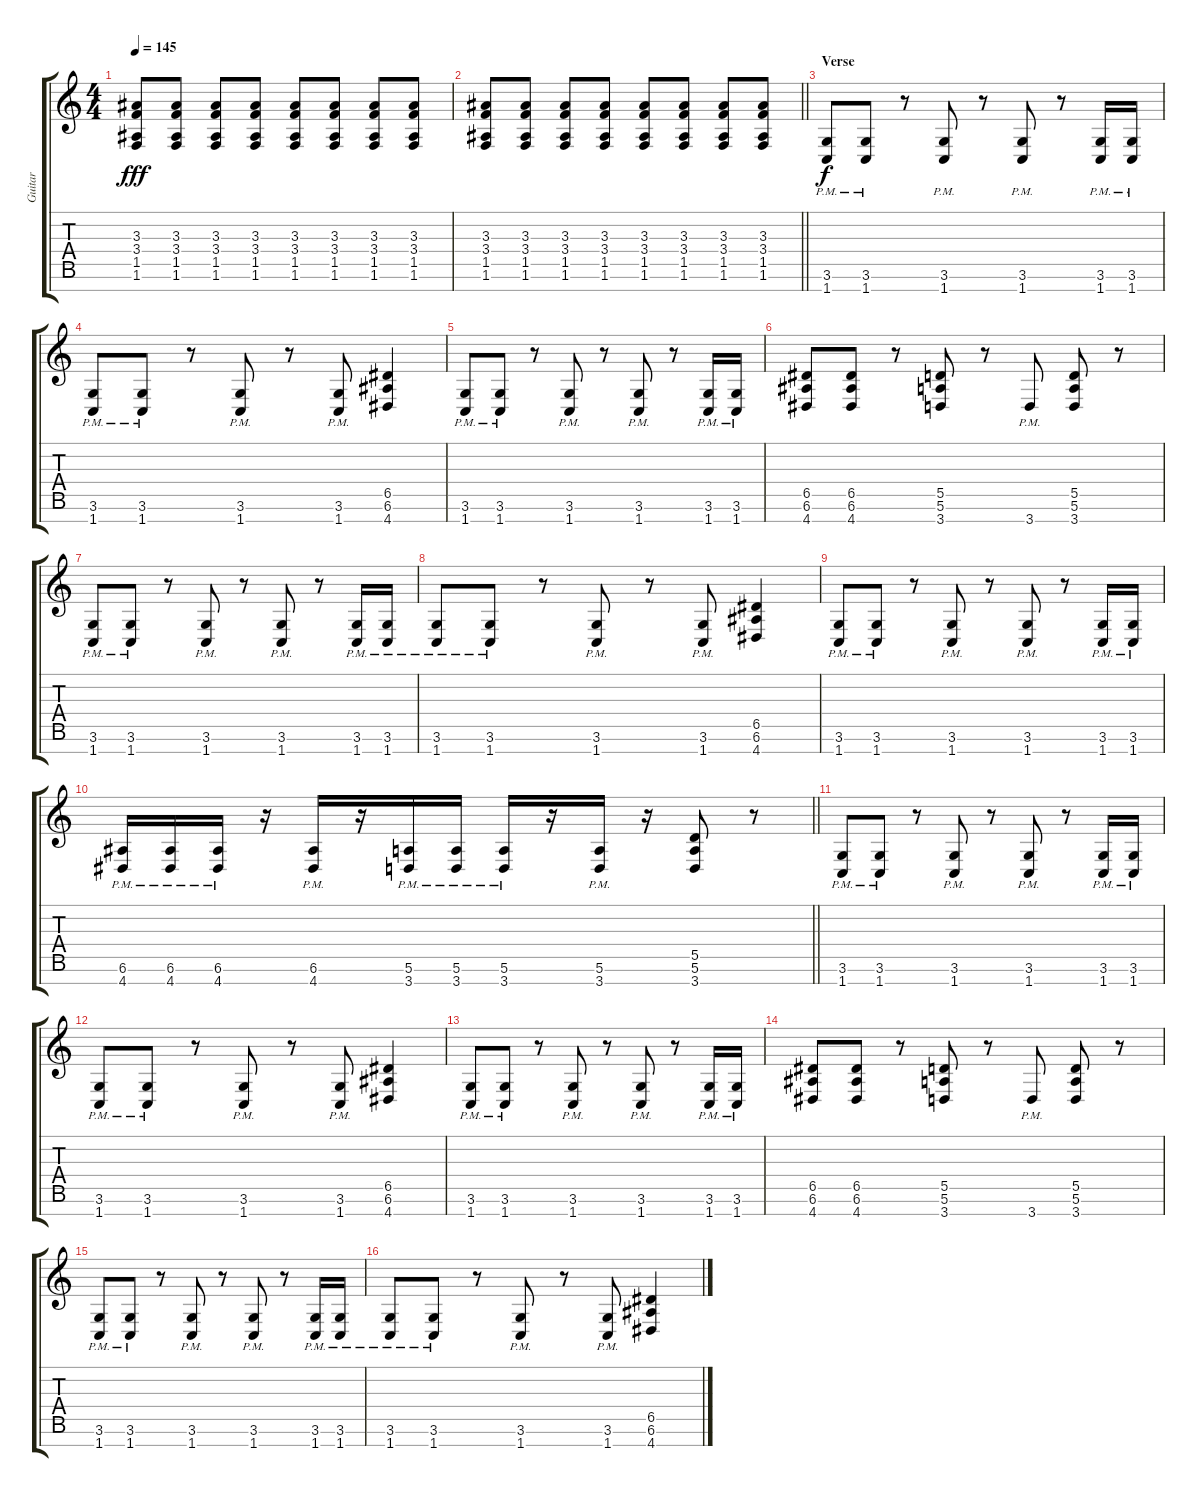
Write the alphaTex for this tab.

\track ("Guitar" "Guitar") {instrument distortionguitar}
\staff {score tabs}
\tuning (E4 B3 G3 D3 A2 E2 B1) {hide}
\ts (4 4)
\tempo 145
\clef g2
\ks c
(3.3 3.4 1.5 1.6).8{dy fff} (3.3 3.4 1.5 1.6).8 (3.3 3.4 1.5 1.6).8 (3.3 3.4 1.5 1.6).8 (3.3 3.4 1.5 1.6).8 (3.3 3.4 1.5 1.6).8 (3.3 3.4 1.5 1.6).8 (3.3 3.4 1.5 1.6).8 |
\barLineRight lightlight
(3.3 3.4 1.5 1.6).8 (3.3 3.4 1.5 1.6).8 (3.3 3.4 1.5 1.6).8 (3.3 3.4 1.5 1.6).8 (3.3 3.4 1.5 1.6).8 (3.3 3.4 1.5 1.6).8 (3.3 3.4 1.5 1.6).8 (3.3 3.4 1.5 1.6).8 |
\section ("" "Verse")
(3.6{pm} 1.7{pm}).8{dy f} (3.6{pm} 1.7{pm}).8 r.8 (3.6{pm} 1.7{pm}).8 r.8 (3.6{pm} 1.7{pm}).8 r.8 (3.6{pm} 1.7{pm}).16 (3.6{pm} 1.7{pm}).16 |
(3.6{pm} 1.7{pm}).8 (3.6{pm} 1.7{pm}).8 r.8 (3.6{pm} 1.7{pm}).8 r.8 (3.6{pm} 1.7{pm}).8 (6.5 6.6 4.7).4 |
(3.6{pm} 1.7{pm}).8 (3.6{pm} 1.7{pm}).8 r.8 (3.6{pm} 1.7{pm}).8 r.8 (3.6{pm} 1.7{pm}).8 r.8 (3.6{pm} 1.7{pm}).16 (3.6{pm} 1.7{pm}).16 |
(6.5 6.6 4.7).8 (6.5 6.6 4.7).8 r.8 (5.5 5.6 3.7).8 r.8 3.7{pm}.8 (5.5 5.6 3.7).8 r.8 |
(3.6{pm} 1.7{pm}).8 (3.6{pm} 1.7{pm}).8 r.8 (3.6{pm} 1.7{pm}).8 r.8 (3.6{pm} 1.7{pm}).8 r.8 (3.6{pm} 1.7{pm}).16 (3.6{pm} 1.7{pm}).16 |
(3.6{pm} 1.7{pm}).8 (3.6{pm} 1.7{pm}).8 r.8 (3.6{pm} 1.7{pm}).8 r.8 (3.6{pm} 1.7{pm}).8 (6.5 6.6 4.7).4 |
(3.6{pm} 1.7{pm}).8 (3.6{pm} 1.7{pm}).8 r.8 (3.6{pm} 1.7{pm}).8 r.8 (3.6{pm} 1.7{pm}).8 r.8 (3.6{pm} 1.7{pm}).16 (3.6{pm} 1.7{pm}).16 |
\barLineRight lightlight
(6.6{pm} 4.7{pm}).16 (6.6{pm} 4.7{pm}).16 (6.6{pm} 4.7{pm}).16 r.16 (6.6{pm} 4.7{pm}).16 r.16 (5.6{pm} 3.7{pm}).16 (5.6{pm} 3.7{pm}).16 (5.6{pm} 3.7{pm}).16 r.16 (5.6{pm} 3.7{pm}).16 r.16 (5.5 5.6 3.7).8 r.8 |
(3.6{pm} 1.7{pm}).8 (3.6{pm} 1.7{pm}).8 r.8 (3.6{pm} 1.7{pm}).8 r.8 (3.6{pm} 1.7{pm}).8 r.8 (3.6{pm} 1.7{pm}).16 (3.6{pm} 1.7{pm}).16 |
(3.6{pm} 1.7{pm}).8 (3.6{pm} 1.7{pm}).8 r.8 (3.6{pm} 1.7{pm}).8 r.8 (3.6{pm} 1.7{pm}).8 (6.5 6.6 4.7).4 |
(3.6{pm} 1.7{pm}).8 (3.6{pm} 1.7{pm}).8 r.8 (3.6{pm} 1.7{pm}).8 r.8 (3.6{pm} 1.7{pm}).8 r.8 (3.6{pm} 1.7{pm}).16 (3.6{pm} 1.7{pm}).16 |
(6.5 6.6 4.7).8 (6.5 6.6 4.7).8 r.8 (5.5 5.6 3.7).8 r.8 3.7{pm}.8 (5.5 5.6 3.7).8 r.8 |
(3.6{pm} 1.7{pm}).8 (3.6{pm} 1.7{pm}).8 r.8 (3.6{pm} 1.7{pm}).8 r.8 (3.6{pm} 1.7{pm}).8 r.8 (3.6{pm} 1.7{pm}).16 (3.6{pm} 1.7{pm}).16 |
(3.6{pm} 1.7{pm}).8 (3.6{pm} 1.7{pm}).8 r.8 (3.6{pm} 1.7{pm}).8 r.8 (3.6{pm} 1.7{pm}).8 (6.5 6.6 4.7).4
